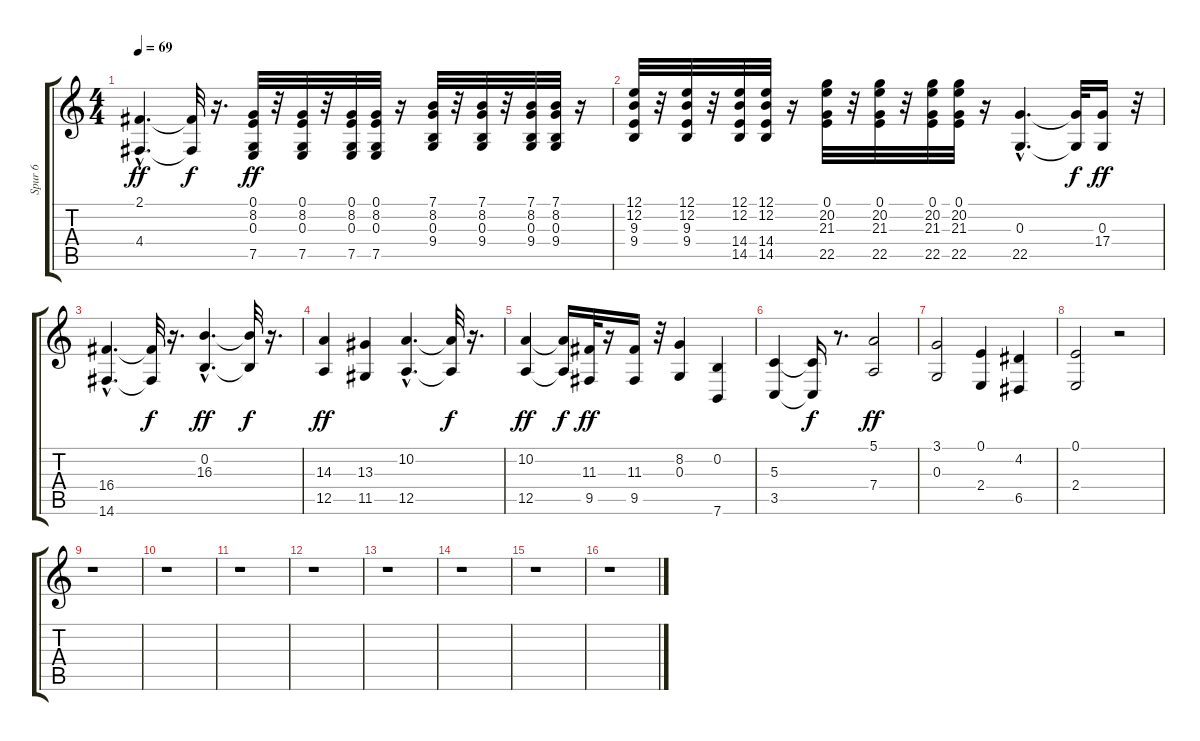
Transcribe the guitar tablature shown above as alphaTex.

\track ("Spur 6" "Spur 6") {instrument trombone}
\staff {score tabs}
\tuning (E4 B3 G3 D3 A2 E2) {hide}
\ts (4 4)
\tempo 69
\clef g2
\ks c
(2.1{hac} 4.4{hac}).4{d dy ff} (2.1{t} 4.4{t}).32{dy f} r.16{d} (0.1 8.2 0.3 7.5).32{dy ff} r.32 (0.1 8.2 0.3 7.5).32 r.32 (0.1 8.2 0.3 7.5).32 (0.1 8.2 0.3 7.5).32 r.16 (7.1 8.2 0.3 9.4).32 r.32 (7.1 8.2 0.3 9.4).32 r.32 (7.1 8.2 0.3 9.4).32 (7.1 8.2 0.3 9.4).32 r.16 |
(12.1 12.2 9.3 9.4).32 r.32 (12.1 12.2 9.3 9.4).32 r.32 (12.1 12.2 14.4 14.5).32 (12.1 12.2 14.4 14.5).32 r.16 (0.1 20.2 21.3 22.5).32 r.32 (0.1 20.2 21.3 22.5).32 r.32 (0.1 20.2 21.3 22.5).32 (0.1 20.2 21.3 22.5).32 r.16 (0.3{hac} 22.5{hac}).4{d} (0.3{t} 22.5{t}).32{dy f} (0.3 17.4).16{dy ff} r.32 |
(16.4{hac} 14.6{hac}).4{d} (16.4{t} 14.6{t}).32{dy f} r.16{d} (0.2{hac} 16.3{hac}).4{d dy ff} (0.2{t} 16.3{t}).32{dy f} r.16{d} |
(14.3 12.5).4{dy ff} (13.3 11.5).4 (10.2{hac} 12.5{hac}).4{d} (10.2{t} 12.5{t}).32{dy f} r.16{d} |
(10.2 12.5).4{dy ff} (10.2{t} 12.5{t}).16{dy f} (11.3 9.5).32{dy ff} r.16 (11.3 9.5).16 r.32 (8.2 0.3).4 (0.2 7.6).4 |
(5.3 3.5).4 (5.3{t} 3.5{t}).16{dy f} r.8{d} (5.1 7.4).2{dy ff} |
(3.1 0.3).2 (0.1 2.4).4 (4.2 6.5).4 |
(0.1 2.4).2 r.2 |
r.1 |
r.1 |
r.1 |
r.1 |
r.1 |
r.1 |
r.1 |
r.1
